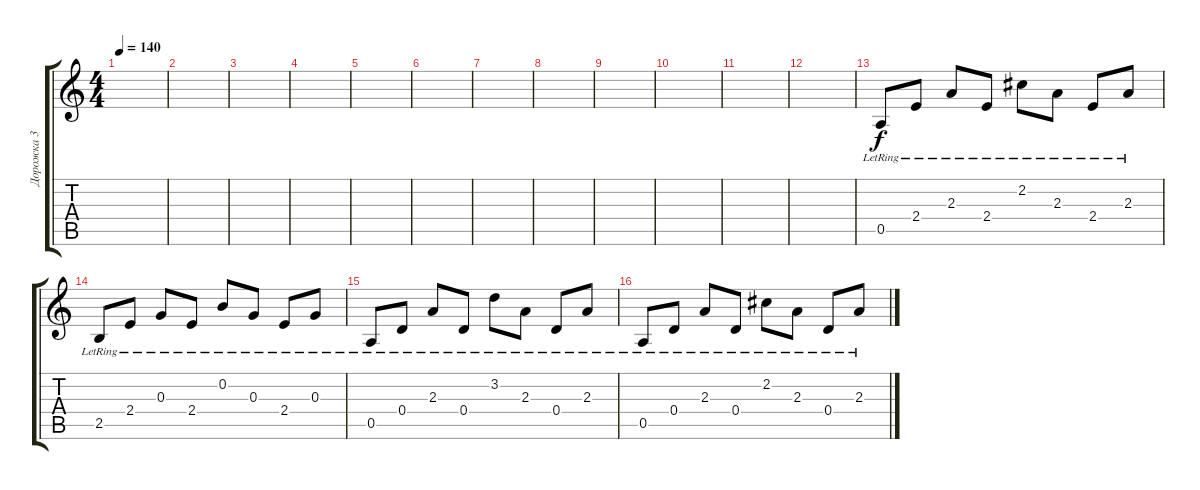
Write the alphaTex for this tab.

\track ("Дорожка 3" "Дорожка 3") {instrument electricguitarjazz}
\staff {score tabs}
\tuning (E4 B3 G3 D3 A2 D2) {hide}
\ts (4 4)
\tempo 140
\clef g2
\ks c
|
|
|
|
|
|
|
|
|
|
|
|
0.5{lr}.8 2.4{lr}.8 2.3{lr}.8 2.4{lr}.8 2.2{lr}.8 2.3{lr}.8 2.4{lr}.8 2.3{lr}.8 |
2.5{lr}.8 2.4{lr}.8 0.3{lr}.8 2.4{lr}.8 0.2{lr}.8 0.3{lr}.8 2.4{lr}.8 0.3{lr}.8 |
0.5{lr}.8 0.4{lr}.8 2.3{lr}.8 0.4{lr}.8 3.2{lr}.8 2.3{lr}.8 0.4{lr}.8 2.3{lr}.8 |
0.5{lr}.8 0.4{lr}.8 2.3{lr}.8 0.4{lr}.8 2.2{lr}.8 2.3{lr}.8 0.4{lr}.8 2.3{lr}.8
